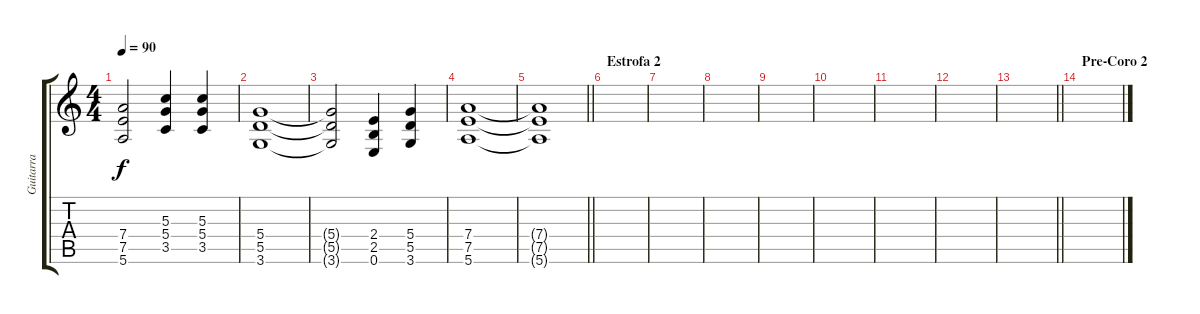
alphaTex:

\track ("Guitarra" "Guitarra") {instrument distortionguitar}
\staff {score tabs}
\tuning (E4 B3 G3 D3 A2 E2) {hide}
\ts (4 4)
\tempo 90
\clef g2
\ks c
(7.4{t} 7.5{t} 5.6{t}).2{dy f} (5.3 5.4 3.5).4 (5.3 5.4 3.5).4 |
(5.4 5.5 3.6).1 |
(5.4{t} 5.5{t} 3.6{t}).2 (2.4 2.5 0.6).4 (5.4 5.5 3.6).4 |
(7.4 7.5 5.6).1 |
\barLineRight lightlight
(7.4{t} 7.5{t} 5.6{t}).1 |
\section ("" "Estrofa 2")
|
|
|
|
|
|
|
\barLineRight lightlight
|
\section ("" "Pre-Coro 2")
